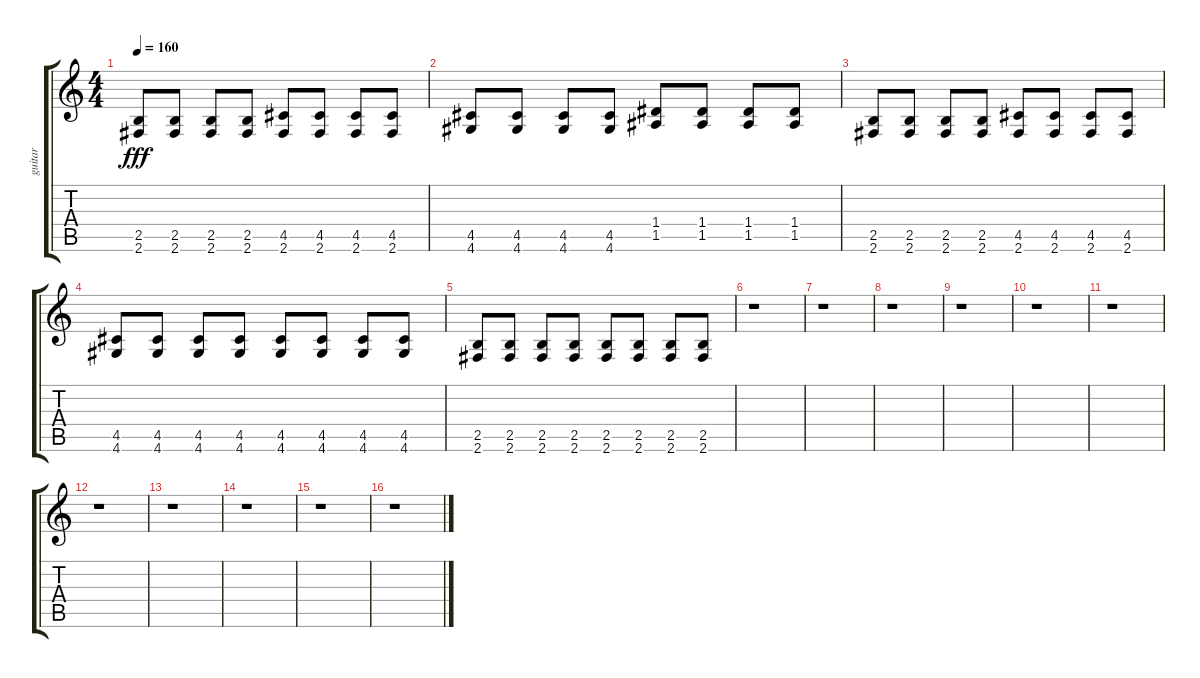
\track ("guitar" "guitar") {instrument electricguitarmuted}
\staff {score tabs}
\tuning (E4 B3 G3 D3 A2 E2) {hide}
\ts (4 4)
\tempo 160
\clef g2
\ks c
(2.5 2.6).8{dy fff} (2.5 2.6).8 (2.5 2.6).8 (2.5 2.6).8 (4.5 2.6).8 (4.5 2.6).8 (4.5 2.6).8 (4.5 2.6).8 |
(4.5 4.6).8 (4.5 4.6).8 (4.5 4.6).8 (4.5 4.6).8 (1.4 1.5).8 (1.4 1.5).8 (1.4 1.5).8 (1.4 1.5).8 |
(2.5 2.6).8 (2.5 2.6).8 (2.5 2.6).8 (2.5 2.6).8 (4.5 2.6).8 (4.5 2.6).8 (4.5 2.6).8 (4.5 2.6).8 |
(4.5 4.6).8 (4.5 4.6).8 (4.5 4.6).8 (4.5 4.6).8 (4.5 4.6).8 (4.5 4.6).8 (4.5 4.6).8 (4.5 4.6).8 |
(2.5 2.6).8 (2.5 2.6).8 (2.5 2.6).8 (2.5 2.6).8 (2.5 2.6).8 (2.5 2.6).8 (2.5 2.6).8 (2.5 2.6).8 |
r.1 |
r.1 |
r.1 |
r.1 |
r.1 |
r.1 |
r.1 |
r.1 |
r.1 |
r.1 |
r.1
